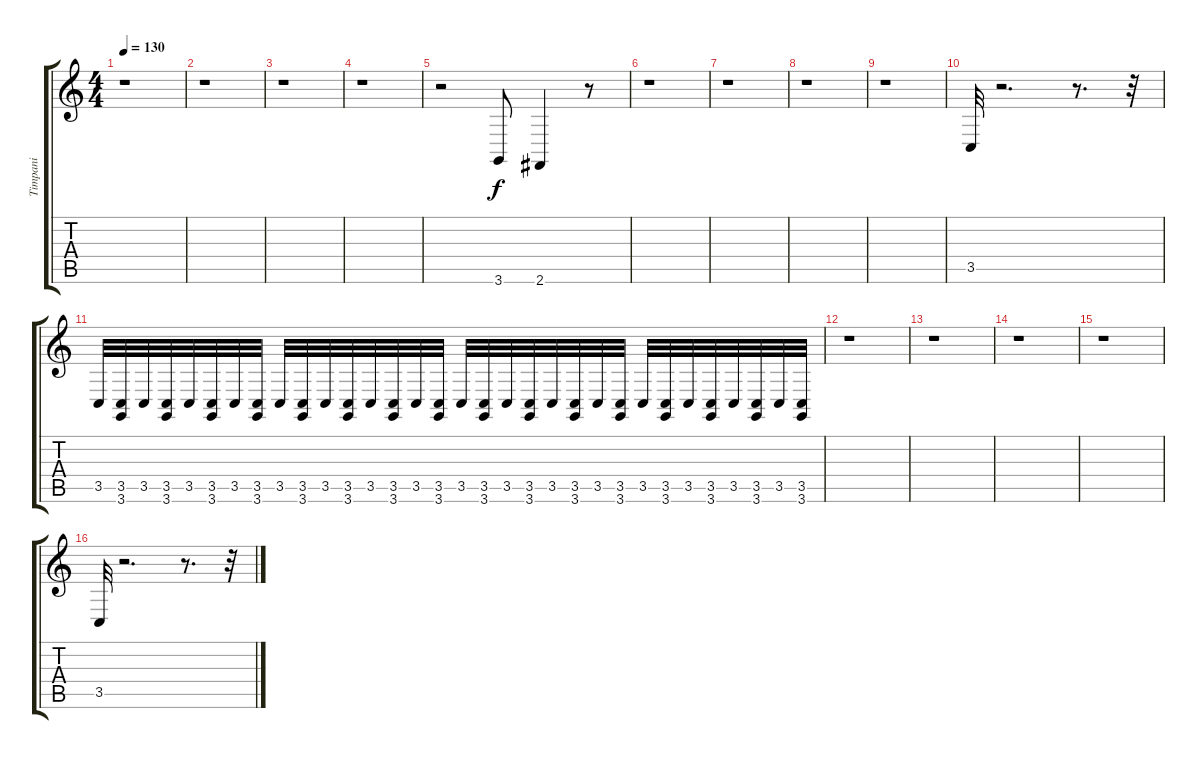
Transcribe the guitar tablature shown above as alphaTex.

\track ("Timpani" "Timpani") {instrument timpani}
\staff {score tabs}
\tuning (E4 B3 G3 D3 A2 E2) {hide}
\ts (4 4)
\tempo 130
\clef g2
\ks c
r.1{dy f} |
r.1 |
r.1 |
r.1 |
r.2 3.6.8 2.6.4 r.8 |
r.1 |
r.1 |
r.1 |
r.1 |
3.5.32 r.2{d} r.8{d} r.32 |
3.5.32{volume 0} (3.5 3.6).32{volume 0} 3.5.32{volume 0} (3.5 3.6).32{volume 0} 3.5.32{volume 1} (3.5 3.6).32{volume 1} 3.5.32 (3.5 3.6).32 3.5.32{volume 1} (3.5 3.6).32 3.5.32{volume 1} (3.5 3.6).32{volume 1} 3.5.32{volume 2} (3.5 3.6).32{volume 2} 3.5.32 (3.5 3.6).32 3.5.32 (3.5 3.6).32{volume 2} 3.5.32 (3.5 3.6).32{volume 3} 3.5.32{volume 3} (3.5 3.6).32{volume 3} 3.5.32{volume 4} (3.5 3.6).32{volume 4} 3.5.32 (3.5 3.6).32{volume 4} 3.5.32{volume 5} (3.5 3.6).32{volume 6} 3.5.32{volume 6} (3.5 3.6).32{volume 7} 3.5.32{volume 8} (3.5 3.6).32{volume 8} |
r.1 |
r.1 |
r.1 |
r.1 |
3.5.32{volume 9} r.2{d} r.8{d} r.32
